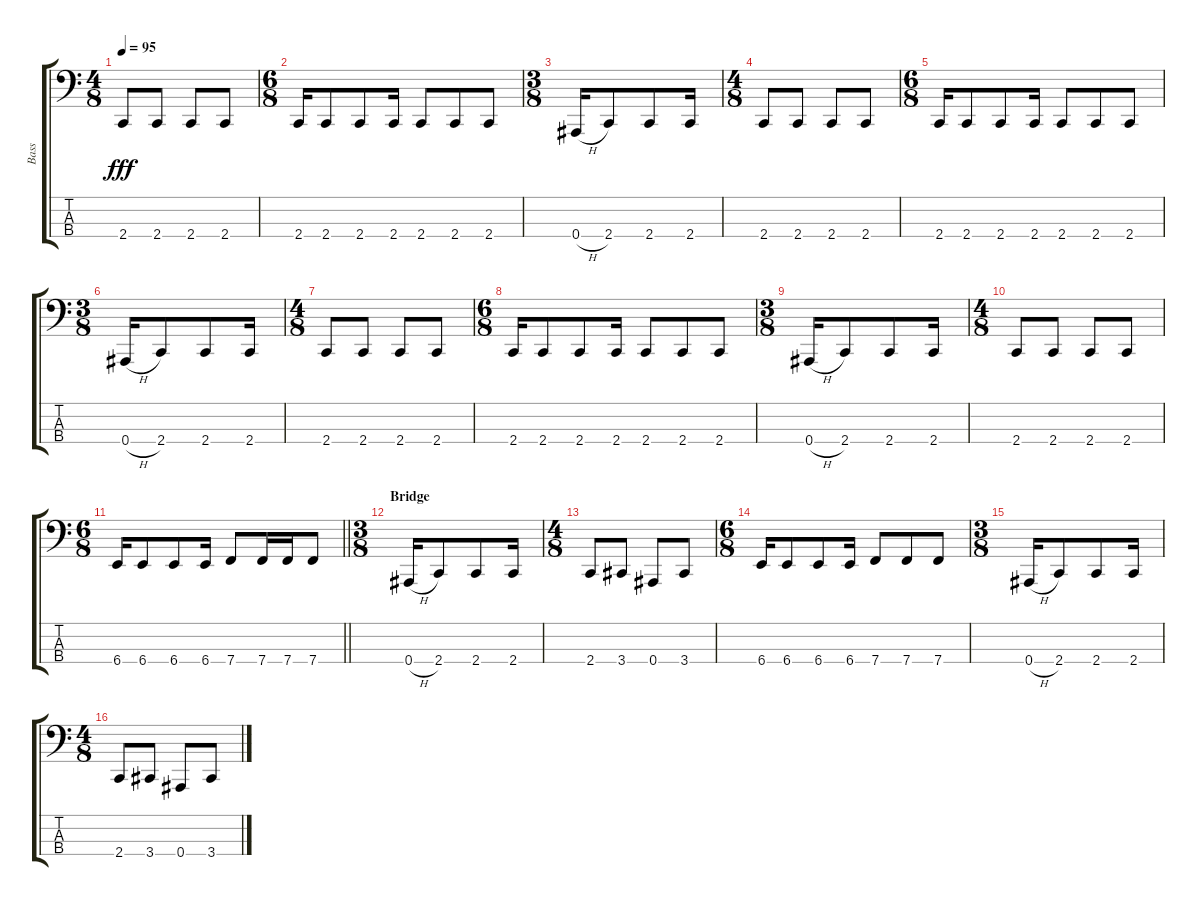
\track ("Bass" "Bass") {instrument electricbassfinger}
\staff {score tabs}
\tuning (Eb2 Bb1 F1 Bb0) {hide}
\ts (4 8)
\tempo 95
\clef f4
\ks c
2.4.8{dy fff} 2.4.8 2.4.8 2.4.8 |
\ts (6 8)
2.4.16 2.4.8 2.4.8 2.4.16 2.4.8 2.4.8 2.4.8 |
\ts (3 8)
0.4{h}.16{instrument slapbass2} 2.4.8 2.4.8{instrument electricbassfinger} 2.4.16 |
\ts (4 8)
2.4.8 2.4.8 2.4.8 2.4.8 |
\ts (6 8)
2.4.16 2.4.8 2.4.8 2.4.16 2.4.8 2.4.8 2.4.8 |
\ts (3 8)
0.4{h}.16{instrument slapbass2} 2.4.8 2.4.8{instrument electricbassfinger} 2.4.16 |
\ts (4 8)
2.4.8 2.4.8 2.4.8 2.4.8 |
\ts (6 8)
2.4.16 2.4.8 2.4.8 2.4.16 2.4.8 2.4.8 2.4.8 |
\ts (3 8)
0.4{h}.16{instrument slapbass2} 2.4.8 2.4.8{instrument electricbassfinger} 2.4.16 |
\ts (4 8)
2.4.8 2.4.8 2.4.8 2.4.8 |
\ts (6 8)
\barLineRight lightlight
6.4.16{instrument slapbass2} 6.4.8 6.4.8 6.4.16 7.4.8 7.4.16 7.4.16 7.4.8 |
\ts (3 8)
\section ("" "Bridge")
0.4{h}.16{instrument electricbassfinger} 2.4.8 2.4.8 2.4.16 |
\ts (4 8)
2.4.8 3.4.8 0.4.8 3.4.8 |
\ts (6 8)
6.4.16 6.4.8 6.4.8 6.4.16 7.4.8 7.4.8 7.4.8 |
\ts (3 8)
0.4{h}.16 2.4.8 2.4.8 2.4.16 |
\ts (4 8)
2.4.8 3.4.8 0.4.8 3.4.8
